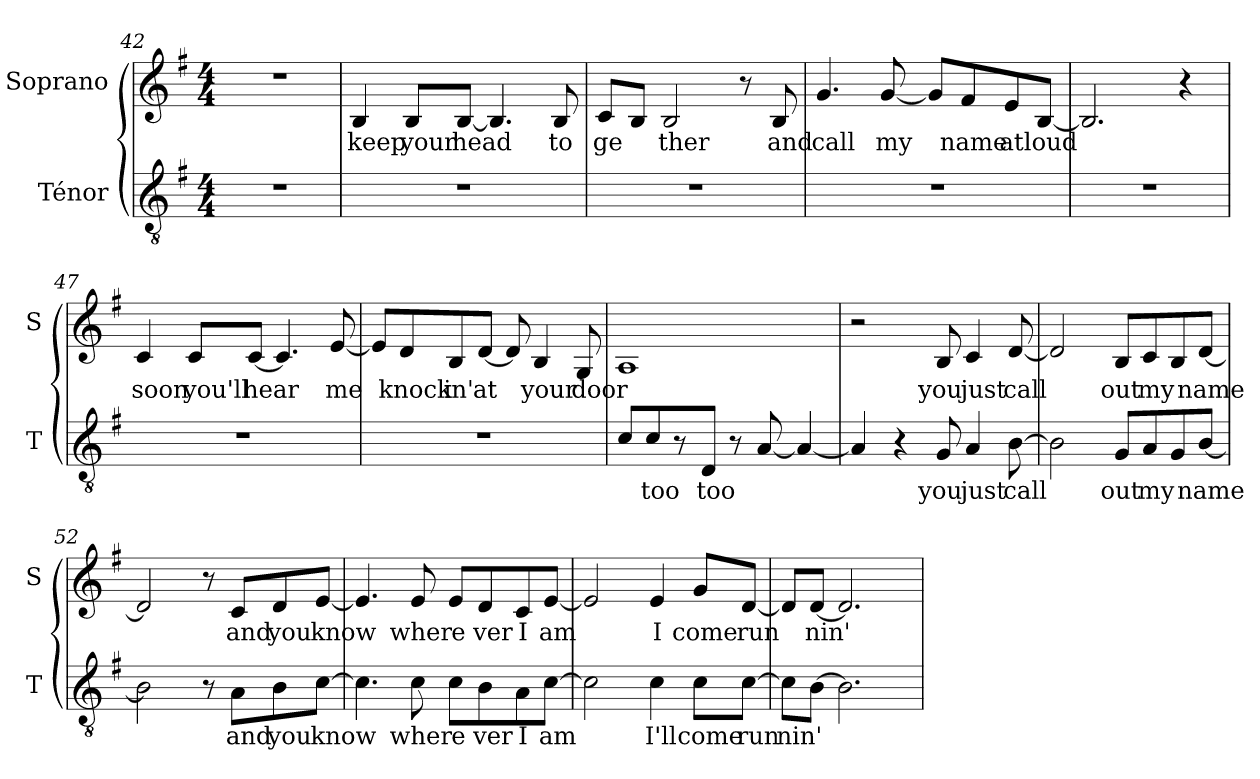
**kern	**text	**kern	**text
*part2	*part2	*part1	*part1
*staff2	*staff2	*staff1	*staff1
*I"Ténor	*	*I"Soprano	*
*I'T	*	*I'S	*
*clefGv2	*	*clefG2	*
*k[f#]	*	*k[f#]	*
*G:	*	*G:	*
*M4/4	*	*M4/4	*
=42	=42	=42	=42
1r	.	1r	.
=43	=43	=43	=43
!	!	!	!LO:LY:b
1r	.	4B/	keep
!	!	!	!LO:LY:b
.	.	8B/L	your
!	!	!	!LO:LY:b
.	.	[8B/J	head
.	.	4.B/]	.
!	!	!	!LO:LY:b
.	.	8B/	to
!!LO:LB:g=z
=44	=44	=44	=44
!	!	!	!LO:LY:b
1r	.	8c/L	ge
.	.	8B/J	.
!	!	!	!LO:LY:b
.	.	2B/	ther
.	.	8r	.
!	!	!	!LO:LY:b
.	.	8B/	and
=45	=45	=45	=45
!	!	!	!LO:LY:b
1r	.	4.g/	call
!	!	!	!LO:LY:b
.	.	[8g/	my
.	.	8g/L]	.
!	!	!	!LO:LY:b
.	.	8f#/	name
!	!	!	!LO:LY:b
.	.	8e/	at
!	!	!	!LO:LY:b
.	.	[8B/J	loud
=46	=46	=46	=46
1r	.	2.B/]	.
.	.	4r	.
=47	=47	=47	=47
!	!	!	!LO:LY:b
1r	.	4c/	soon
!	!	!	!LO:LY:b
.	.	8c/L	you'll
!	!	!	!LO:LY:b
.	.	[8c/J	hear
.	.	4.c/]	.
!	!	!	!LO:LY:b
.	.	[8e/	me
!!LO:LB:g=z
=48	=48	=48	=48
1r	.	8e/L]	.
!	!	!	!LO:LY:b
.	.	8d/	knock
!	!	!	!LO:LY:b
.	.	8B/	in'
!	!	!	!LO:LY:b
.	.	[8d/J	at
.	.	8d/]	.
!	!	!	!LO:LY:b
.	.	4B/	your
!	!	!	!LO:LY:b
.	.	8G/	door
=49	=49	=49	=49
8c/L	.	1A	.
!	!LO:LY:b	!	!
8c/	too	.	.
!	!LO:LY:b	!	!
8r	doo	.	.
!	!LO:LY:b	!	!
8D/J	too	.	.
!	!LO:LY:b	!	!
8r	doo	.	.
[8A/	.	.	.
4A/_	.	.	.
=50	=50	=50	=50
4A/]	.	2r	.
4r	.	.	.
!	!LO:LY:b	!	!
!	!	!	!LO:LY:b
8G/	you	8B/	you
!	!LO:LY:b	!	!
!	!	!	!LO:LY:b
4A/	just	4c/	just
!	!LO:LY:b	!	!
!	!	!	!LO:LY:b
[8B\	call	[8d/	call
=51	=51	=51	=51
2B\]	.	2d/]	.
!	!LO:LY:b	!	!
!	!	!	!LO:LY:b
8G/L	out	8B/L	out
!	!LO:LY:b	!	!
!	!	!	!LO:LY:b
8A/	my	8c/	my
8G/	.	8B/	.
!	!LO:LY:b	!	!
!	!	!	!LO:LY:b
[8B/J	name	[8d/J	name
!!LO:LB:g=z
=52	=52	=52	=52
2B\]	.	2d/]	.
8r	.	8r	.
!	!LO:LY:b	!	!
!	!	!	!LO:LY:b
8A\L	and	8c/L	and
!	!LO:LY:b	!	!
!	!	!	!LO:LY:b
8B\	you	8d/	you
!	!LO:LY:b	!	!
!	!	!	!LO:LY:b
[8c\J	know	[8e/J	know
=53	=53	=53	=53
4.c\]	.	4.e/]	.
!	!LO:LY:b	!	!
!	!	!	!LO:LY:b
8c\	wher	8e/	wher
!	!LO:LY:b	!	!
!	!	!	!LO:LY:b
8c\L	e	8e/L	e
!	!LO:LY:b	!	!
!	!	!	!LO:LY:b
8B\	ver	8d/	ver
!	!LO:LY:b	!	!
!	!	!	!LO:LY:b
8A\	I	8c/	I
!	!LO:LY:b	!	!
!	!	!	!LO:LY:b
[8c\J	am	[8e/J	am
=54	=54	=54	=54
2c\]	.	2e/]	.
!	!LO:LY:b	!	!
!	!	!	!LO:LY:b
4c\	I'll	4e/	I
!	!LO:LY:b	!	!
!	!	!	!LO:LY:b
8c\L	come	8g/L	come
!	!LO:LY:b	!	!
!	!	!	!LO:LY:b
[8c\J	run	[8d/J	run
=55	=55	=55	=55
!	!LO:LY:b	!	!
8c\L]	nin'	8d/L]	.
!	!	!	!LO:LY:b
[8B\J	.	[8d/J	nin'
2.B\]	.	2.d/]	.
=	=	=	=
*-	*-	*-	*-
